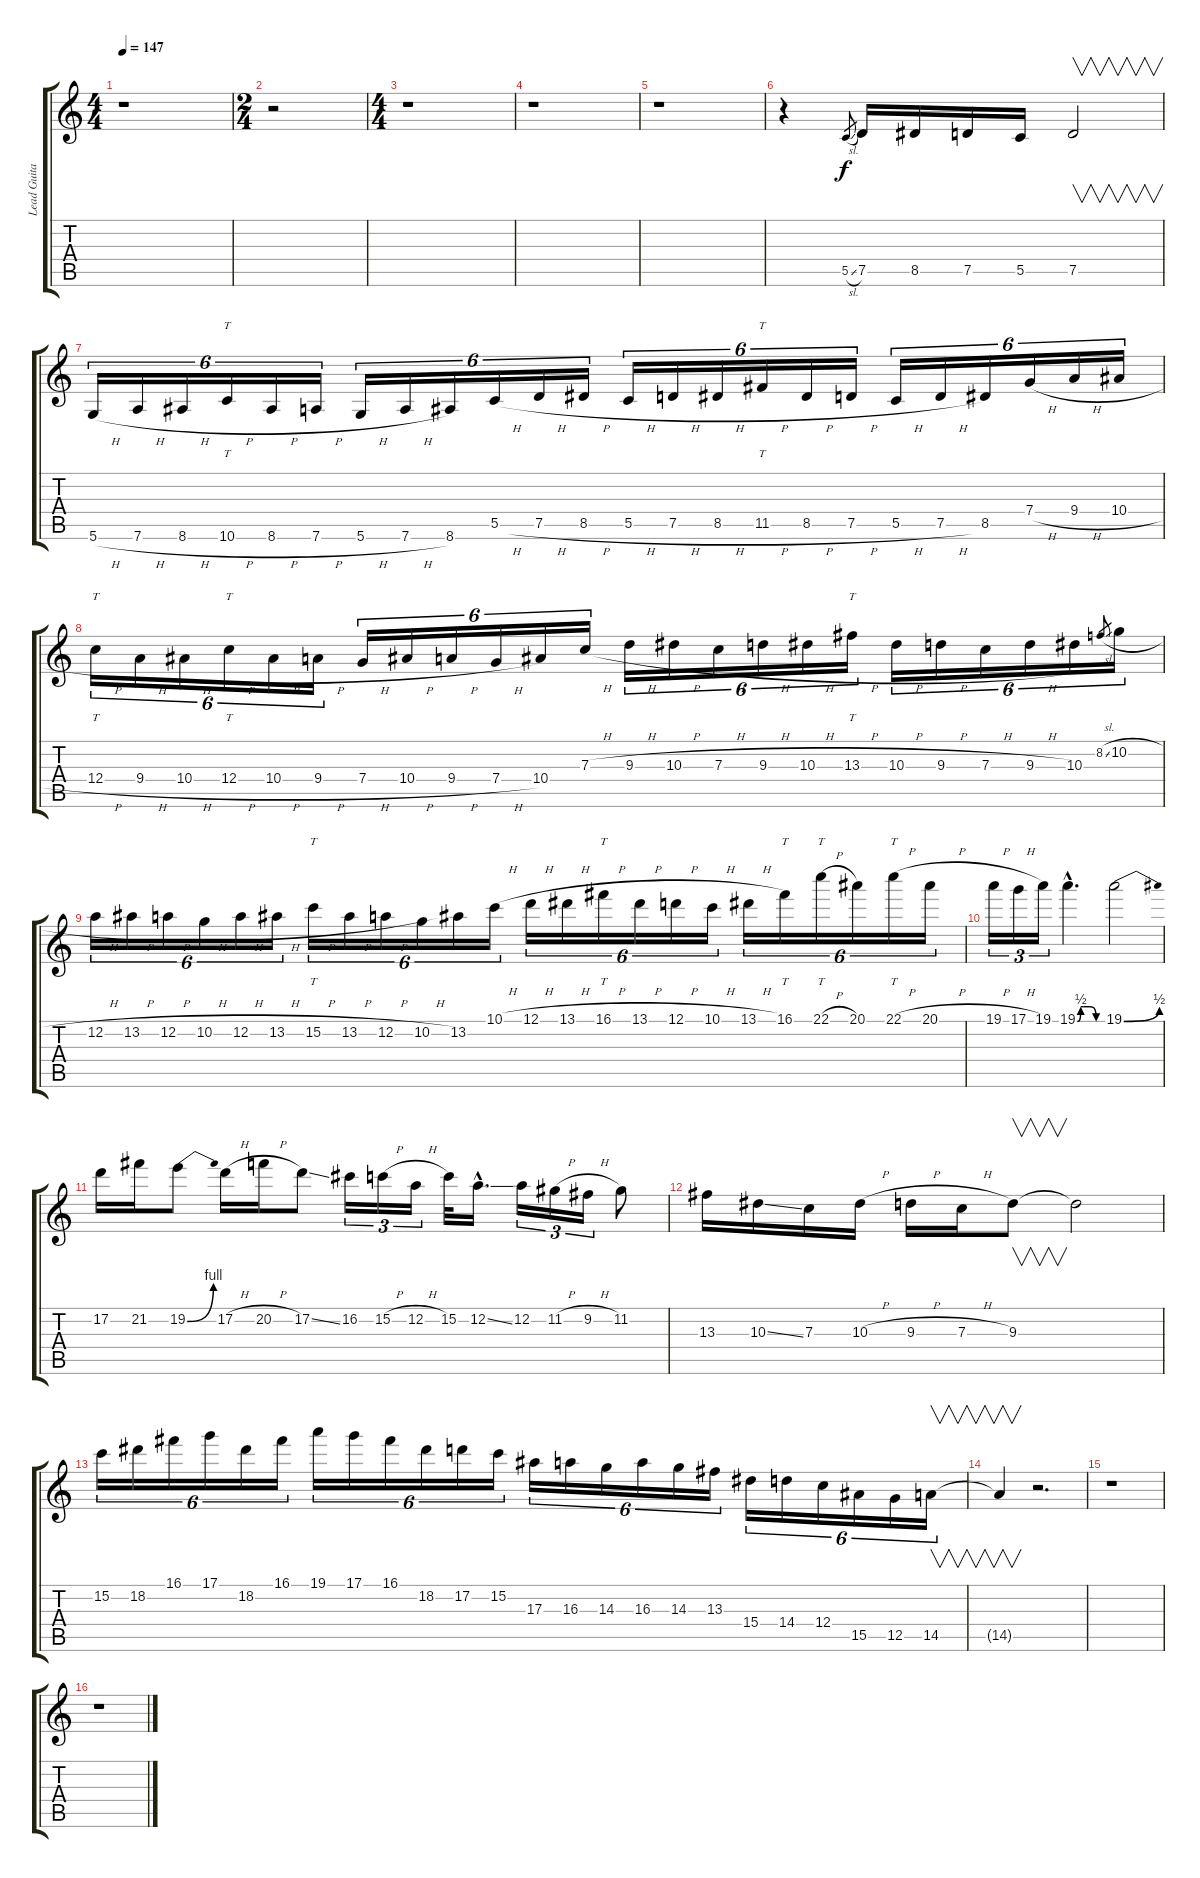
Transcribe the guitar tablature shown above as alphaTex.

\track ("Lead Guitar I" "Lead Guita") {instrument distortionguitar}
\staff {score tabs}
\tuning (D4 A3 F3 C3 G2 D2) {hide}
\ts (4 4)
\tempo 147
\clef g2
\ks c
r.1{dy f} |
\ts (2 4)
r.2 |
\ts (4 4)
r.1 |
r.1 |
r.1 |
r.4 5.5{sl}.8{gr} 7.5.16 8.5.16 7.5.16 5.5.16 7.5.2{v} |
5.6{h}.16{tu (6 4)} 7.6{h}.16{tu (6 4)} 8.6{h}.16{tu (6 4)} 10.6{h}.16{tt tu (6 4)} 8.6{h}.16{tu (6 4)} 7.6{h}.16{tu (6 4)} 5.6{h}.16{tu (6 4)} 7.6{h}.16{tu (6 4)} 8.6.16{tu (6 4)} 5.5{h}.16{tu (6 4)} 7.5{h}.16{tu (6 4)} 8.5{h}.16{tu (6 4)} 5.5{h}.16{tu (6 4)} 7.5{h}.16{tu (6 4)} 8.5{h}.16{tu (6 4)} 11.5{h}.16{tt tu (6 4)} 8.5{h}.16{tu (6 4)} 7.5{h}.16{tu (6 4)} 5.5{h}.16{tu (6 4)} 7.5{h}.16{tu (6 4)} 8.5.16{tu (6 4)} 7.4{h}.16{tu (6 4)} 9.4{h}.16{tu (6 4)} 10.4{h}.16{tu (6 4)} |
12.4{h}.16{tt tu (6 4)} 9.4{h}.16{tu (6 4)} 10.4{h}.16{tu (6 4)} 12.4{h}.16{tt tu (6 4)} 10.4{h}.16{tu (6 4)} 9.4{h}.16{tu (6 4)} 7.4{h}.16{tu (6 4)} 10.4{h}.16{tu (6 4)} 9.4{h}.16{tu (6 4)} 7.4{h}.16{tu (6 4)} 10.4.16{tu (6 4)} 7.3{h}.16{tu (6 4)} 9.3{h}.16{tu (6 4)} 10.3{h}.16{tu (6 4)} 7.3{h}.16{tu (6 4)} 9.3{h}.16{tu (6 4)} 10.3{h}.16{tu (6 4)} 13.3{h}.16{tt tu (6 4)} 10.3{h}.16{tu (6 4)} 9.3{h}.16{tu (6 4)} 7.3{h}.16{tu (6 4)} 9.3{h}.16{tu (6 4)} 10.3.16{tu (6 4)} 8.2{sl}.8{gr} 10.2{h}.16{tu (6 4)} |
12.2{h}.16{tu (6 4)} 13.2{h}.16{tu (6 4)} 12.2{h}.16{tu (6 4)} 10.2{h}.16{tu (6 4)} 12.2{h}.16{tu (6 4)} 13.2{h}.16{tu (6 4)} 15.2{h}.16{tt tu (6 4)} 13.2{h}.16{tu (6 4)} 12.2{h}.16{tu (6 4)} 10.2{h}.16{tu (6 4)} 13.2.16{tu (6 4)} 10.1{h}.16{tu (6 4)} 12.1{h}.16{tu (6 4)} 13.1{h}.16{tu (6 4)} 16.1{h}.16{tt tu (6 4)} 13.1{h}.16{tu (6 4)} 12.1{h}.16{tu (6 4)} 10.1{h}.16{tu (6 4)} 13.1{h}.16{tu (6 4)} 16.1.16{tt tu (6 4)} 22.1{h}.16{tt tu (6 4)} 20.1.16{tu (6 4)} 22.1{h}.16{tt tu (6 4)} 20.1{h}.16{tu (6 4)} |
19.1{h}.16{tu (3 2)} 17.1{h}.16{tu (3 2)} 19.1.16{tu (3 2)} 19.1{be (custom 0 0 8 2 15 2 30 2 45 0 60 0) hac}.4{d} 19.1{be (bend 0 0 60 2)}.2 |
17.2.16 21.2.16 19.2{be (bend 0 0 60 4)}.8 17.2{h}.16 20.2{h}.16 17.2{ss}.8 16.2.16{tu (3 2)} 15.2{h}.16{tu (3 2)} 12.2{h}.16{tu (3 2)} 15.2.32 12.2{ss hac}.16{d} 12.2.16{tu (3 2)} 11.2{h}.16{tu (3 2)} 9.2{h}.16{tu (3 2)} 11.2.8 |
13.3.16 10.3{ss}.16 7.3.16 10.3{h}.16 9.3{h}.16 7.3{h}.16 9.3.8{v} 9.3{t}.2 |
15.2.16{tu (6 4)} 18.2.16{tu (6 4)} 16.1.16{tu (6 4)} 17.1.16{tu (6 4)} 18.2.16{tu (6 4)} 16.1.16{tu (6 4)} 19.1.16{tu (6 4)} 17.1.16{tu (6 4)} 16.1.16{tu (6 4)} 18.2.16{tu (6 4)} 17.2.16{tu (6 4)} 15.2.16{tu (6 4)} 17.3.16{tu (6 4)} 16.3.16{tu (6 4)} 14.3.16{tu (6 4)} 16.3.16{tu (6 4)} 14.3.16{tu (6 4)} 13.3.16{tu (6 4)} 15.4.16{tu (6 4)} 14.4.16{tu (6 4)} 12.4.16{tu (6 4)} 15.5.16{tu (6 4)} 12.5.16{tu (6 4)} 14.5.16{v tu (6 4)} |
14.5{t}.4{v} r.2{d} |
r.1 |
r.1
